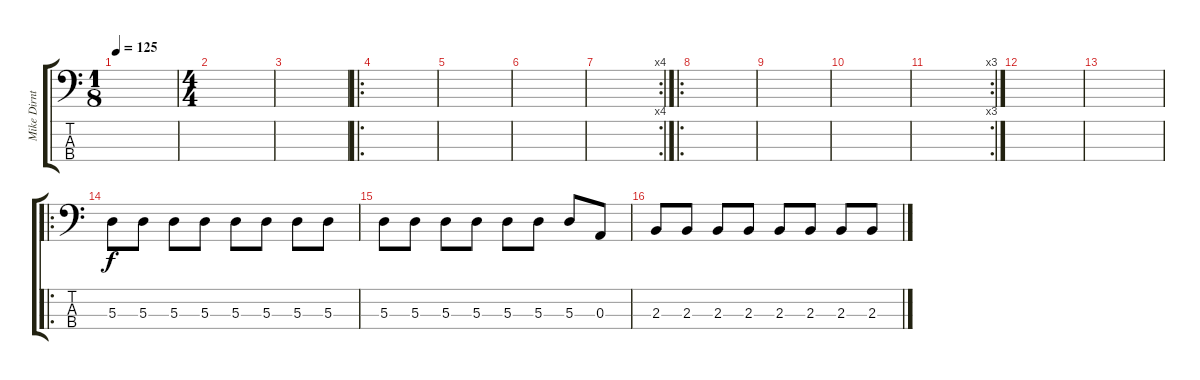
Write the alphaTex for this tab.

\track ("Mike Dirnt" "Mike Dirnt") {instrument electricbassfinger}
\staff {score tabs}
\tuning (G2 D2 A1 D1) {hide}
\ts (1 8)
\tempo 125
\clef f4
\ks c
|
\ts (4 4)
|
|
\ro
|
|
|
\rc 4
|
\ro
|
|
|
\rc 3
|
|
|
\ro
5.3.8 5.3.8 5.3.8 5.3.8 5.3.8 5.3.8 5.3.8 5.3.8 |
5.3.8 5.3.8 5.3.8 5.3.8 5.3.8 5.3.8 5.3.8 0.3.8 |
2.3.8 2.3.8 2.3.8 2.3.8 2.3.8 2.3.8 2.3.8 2.3.8
